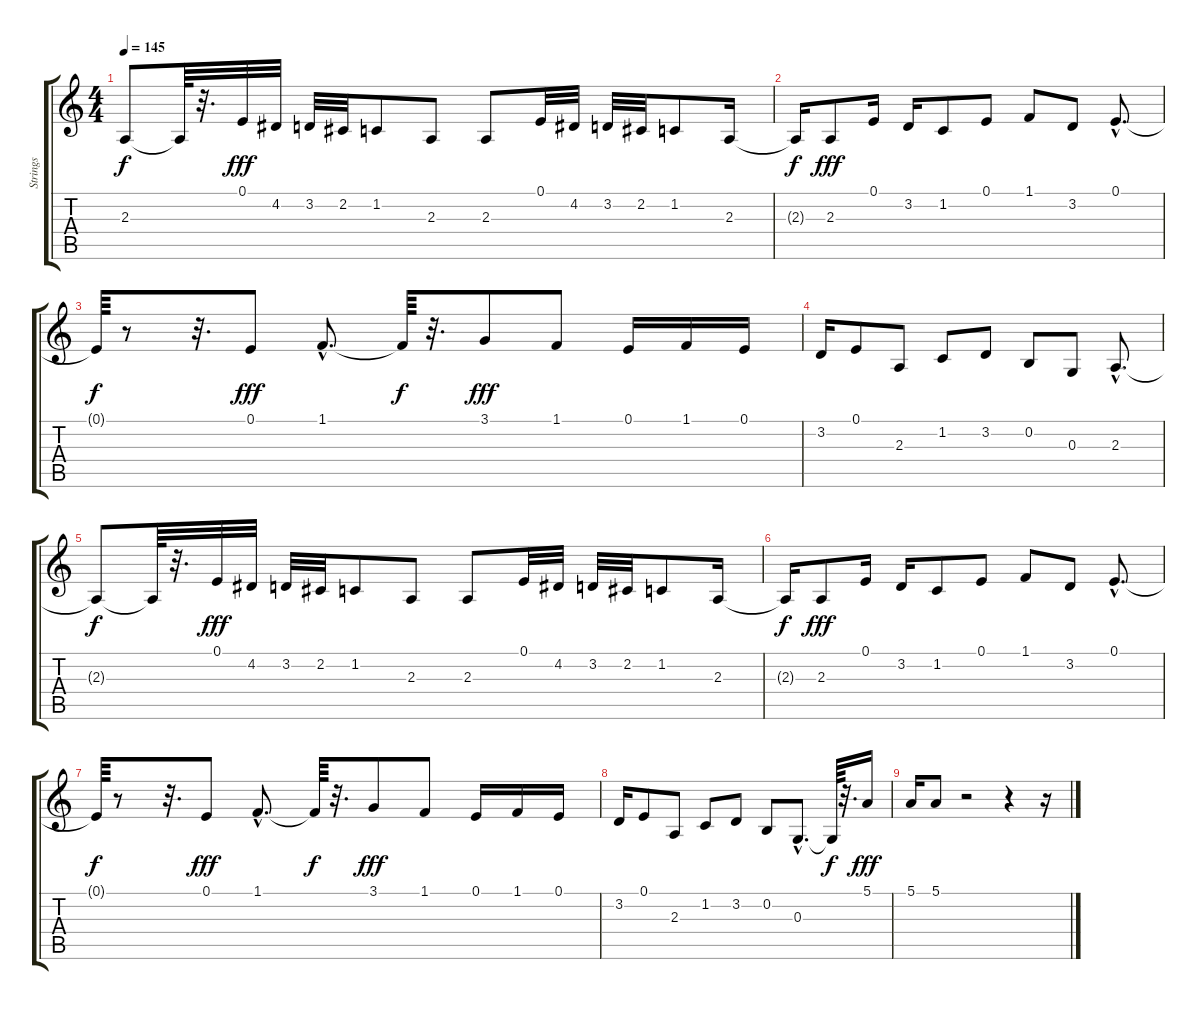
\track ("Strings" "Strings") {instrument stringensemble1}
\staff {score tabs}
\tuning (E4 B3 G3 D3 A2 E2) {hide}
\ts (4 4)
\tempo 145
\clef g2
\ks c
2.3{t}.8{dy f} 2.3{t}.64 r.32{d} 0.1.32{dy fff} 4.2.32 3.2.32 2.2.32 1.2.8 2.3.8 2.3.8 0.1.32 4.2.32 3.2.32 2.2.32 1.2.8 2.3.16 |
2.3{t}.16{dy f} 2.3.8{dy fff} 0.1.16 3.2.16 1.2.8 0.1.8 1.1.8 3.2.8 0.1{hac}.8{d} |
0.1{t}.64{dy f} r.8 r.32{d} 0.1.8{dy fff} 1.1{hac}.8{d} 1.1{t}.64{dy f} r.32{d} 3.1.8{dy fff} 1.1.8 0.1.16 1.1.16 0.1.16 |
3.2.16 0.1.8 2.3.8 1.2.8 3.2.8 0.2.8 0.3.8 2.3{hac}.8{d} |
2.3{t}.8{dy f} 2.3{t}.64 r.32{d} 0.1.32{dy fff} 4.2.32 3.2.32 2.2.32 1.2.8 2.3.8 2.3.8 0.1.32 4.2.32 3.2.32 2.2.32 1.2.8 2.3.16 |
2.3{t}.16{dy f} 2.3.8{dy fff} 0.1.16 3.2.16 1.2.8 0.1.8 1.1.8 3.2.8 0.1{hac}.8{d} |
0.1{t}.64{dy f} r.8 r.32{d} 0.1.8{dy fff} 1.1{hac}.8{d} 1.1{t}.64{dy f} r.32{d} 3.1.8{dy fff} 1.1.8 0.1.16 1.1.16 0.1.16 |
3.2.16 0.1.8 2.3.8 1.2.8 3.2.8 0.2.8 0.3{hac}.8{d} 0.3{t}.64{dy f} r.32{d} 5.1.16{dy fff} |
5.1.16 5.1.8 r.2 r.4 r.16
